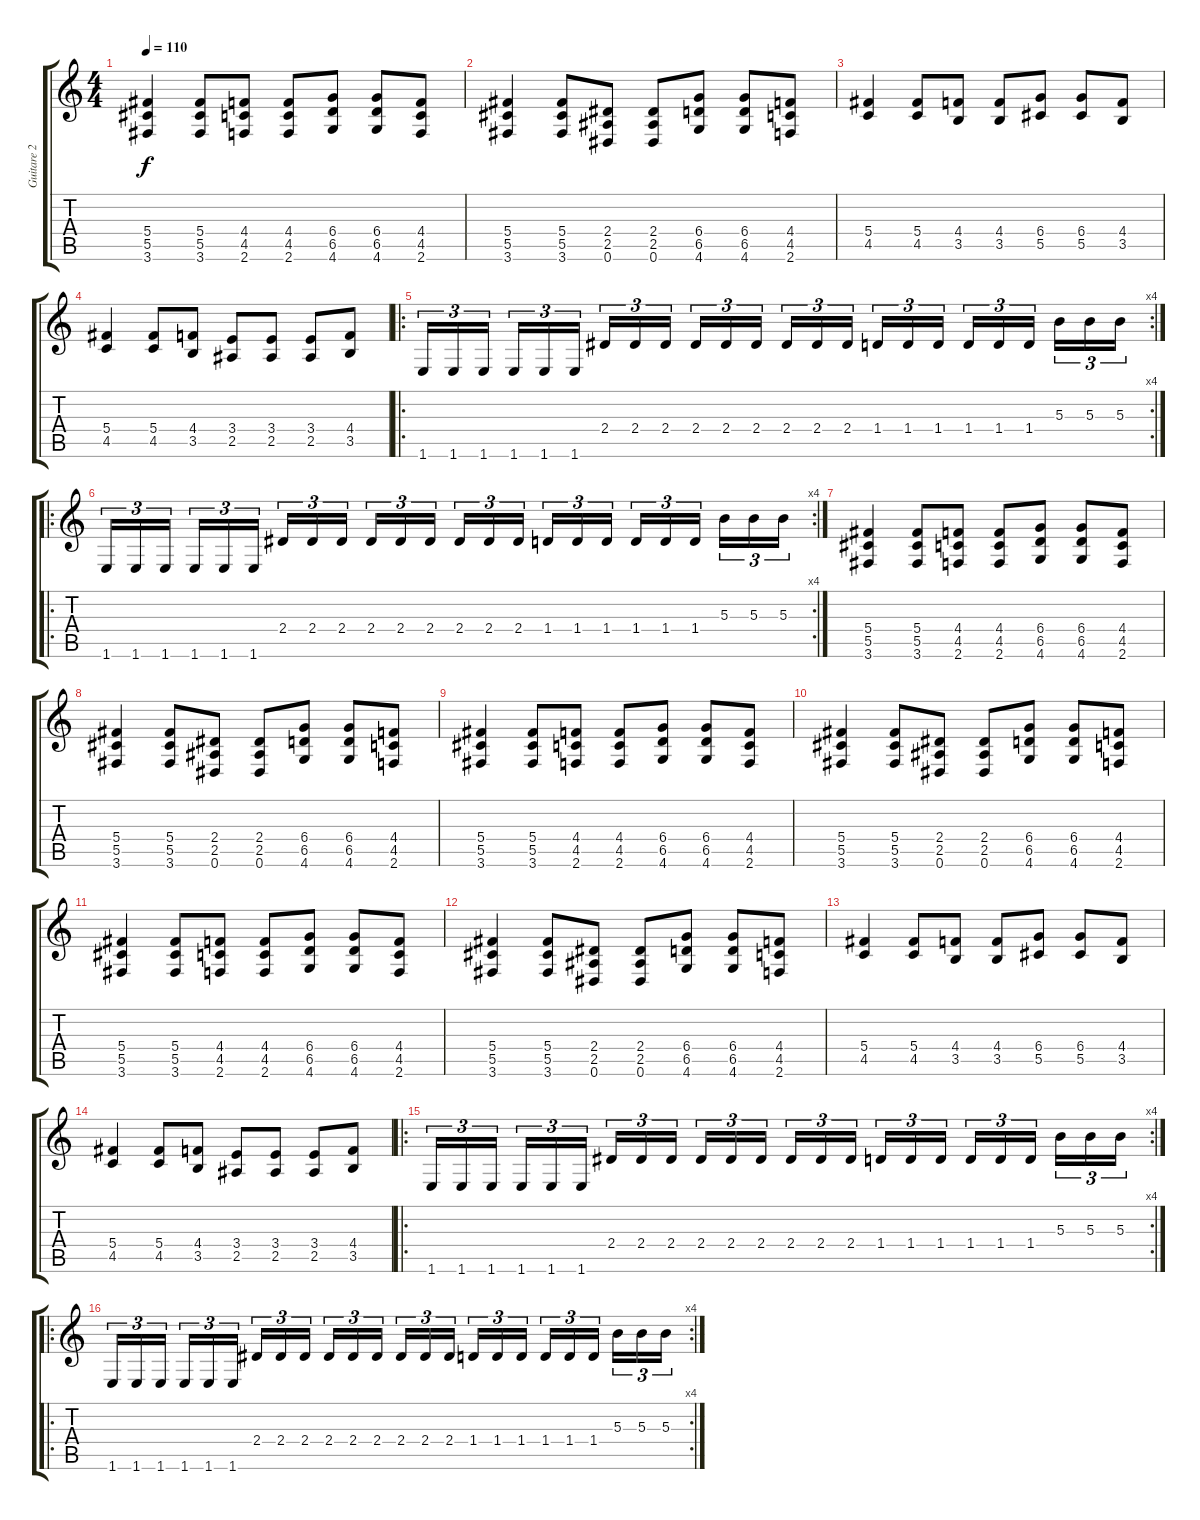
\track ("Guitare 2" "Guitare 2") {instrument distortionguitar}
\staff {score tabs}
\tuning (Eb4 Bb3 Gb3 Db3 Ab2 Eb2) {hide}
\ts (4 4)
\tempo 110
\clef g2
\ks c
(5.4 5.5 3.6).4{dy f} (5.4 5.5 3.6).8 (4.4 4.5 2.6).8 (4.4 4.5 2.6).8 (6.4 6.5 4.6).8 (6.4 6.5 4.6).8 (4.4 4.5 2.6).8 |
(5.4 5.5 3.6).4 (5.4 5.5 3.6).8 (2.4 2.5 0.6).8 (2.4 2.5 0.6).8 (6.4 6.5 4.6).8 (6.4 6.5 4.6).8 (4.4 4.5 2.6).8 |
(5.4 4.5).4 (5.4 4.5).8 (4.4 3.5).8 (4.4 3.5).8 (6.4 5.5).8 (6.4 5.5).8 (4.4 3.5).8 |
(5.4 4.5).4 (5.4 4.5).8 (4.4 3.5).8 (3.4 2.5).8 (3.4 2.5).8 (3.4 2.5).8 (4.4 3.5).8 |
\ro
\rc 4
1.6.16{tu (3 2)} 1.6.16{tu (3 2)} 1.6.16{tu (3 2) beam splitsecondary} 1.6.16{tu (3 2)} 1.6.16{tu (3 2)} 1.6.16{tu (3 2)} 2.4.16{tu (3 2)} 2.4.16{tu (3 2)} 2.4.16{tu (3 2) beam splitsecondary} 2.4.16{tu (3 2)} 2.4.16{tu (3 2)} 2.4.16{tu (3 2)} 2.4.16{tu (3 2)} 2.4.16{tu (3 2)} 2.4.16{tu (3 2) beam splitsecondary} 1.4.16{tu (3 2)} 1.4.16{tu (3 2)} 1.4.16{tu (3 2)} 1.4.16{tu (3 2)} 1.4.16{tu (3 2)} 1.4.16{tu (3 2) beam splitsecondary} 5.3.16{tu (3 2)} 5.3.16{tu (3 2)} 5.3.16{tu (3 2)} |
\ro
\rc 4
1.6.16{tu (3 2)} 1.6.16{tu (3 2)} 1.6.16{tu (3 2) beam splitsecondary} 1.6.16{tu (3 2)} 1.6.16{tu (3 2)} 1.6.16{tu (3 2)} 2.4.16{tu (3 2)} 2.4.16{tu (3 2)} 2.4.16{tu (3 2) beam splitsecondary} 2.4.16{tu (3 2)} 2.4.16{tu (3 2)} 2.4.16{tu (3 2)} 2.4.16{tu (3 2)} 2.4.16{tu (3 2)} 2.4.16{tu (3 2) beam splitsecondary} 1.4.16{tu (3 2)} 1.4.16{tu (3 2)} 1.4.16{tu (3 2)} 1.4.16{tu (3 2)} 1.4.16{tu (3 2)} 1.4.16{tu (3 2) beam splitsecondary} 5.3.16{tu (3 2)} 5.3.16{tu (3 2)} 5.3.16{tu (3 2)} |
(5.4 5.5 3.6).4 (5.4 5.5 3.6).8 (4.4 4.5 2.6).8 (4.4 4.5 2.6).8 (6.4 6.5 4.6).8 (6.4 6.5 4.6).8 (4.4 4.5 2.6).8 |
(5.4 5.5 3.6).4 (5.4 5.5 3.6).8 (2.4 2.5 0.6).8 (2.4 2.5 0.6).8 (6.4 6.5 4.6).8 (6.4 6.5 4.6).8 (4.4 4.5 2.6).8 |
(5.4 5.5 3.6).4 (5.4 5.5 3.6).8 (4.4 4.5 2.6).8 (4.4 4.5 2.6).8 (6.4 6.5 4.6).8 (6.4 6.5 4.6).8 (4.4 4.5 2.6).8 |
(5.4 5.5 3.6).4 (5.4 5.5 3.6).8 (2.4 2.5 0.6).8 (2.4 2.5 0.6).8 (6.4 6.5 4.6).8 (6.4 6.5 4.6).8 (4.4 4.5 2.6).8 |
(5.4 5.5 3.6).4 (5.4 5.5 3.6).8 (4.4 4.5 2.6).8 (4.4 4.5 2.6).8 (6.4 6.5 4.6).8 (6.4 6.5 4.6).8 (4.4 4.5 2.6).8 |
(5.4 5.5 3.6).4 (5.4 5.5 3.6).8 (2.4 2.5 0.6).8 (2.4 2.5 0.6).8 (6.4 6.5 4.6).8 (6.4 6.5 4.6).8 (4.4 4.5 2.6).8 |
(5.4 4.5).4 (5.4 4.5).8 (4.4 3.5).8 (4.4 3.5).8 (6.4 5.5).8 (6.4 5.5).8 (4.4 3.5).8 |
(5.4 4.5).4 (5.4 4.5).8 (4.4 3.5).8 (3.4 2.5).8 (3.4 2.5).8 (3.4 2.5).8 (4.4 3.5).8 |
\ro
\rc 4
1.6.16{tu (3 2)} 1.6.16{tu (3 2)} 1.6.16{tu (3 2) beam splitsecondary} 1.6.16{tu (3 2)} 1.6.16{tu (3 2)} 1.6.16{tu (3 2)} 2.4.16{tu (3 2)} 2.4.16{tu (3 2)} 2.4.16{tu (3 2) beam splitsecondary} 2.4.16{tu (3 2)} 2.4.16{tu (3 2)} 2.4.16{tu (3 2)} 2.4.16{tu (3 2)} 2.4.16{tu (3 2)} 2.4.16{tu (3 2) beam splitsecondary} 1.4.16{tu (3 2)} 1.4.16{tu (3 2)} 1.4.16{tu (3 2)} 1.4.16{tu (3 2)} 1.4.16{tu (3 2)} 1.4.16{tu (3 2) beam splitsecondary} 5.3.16{tu (3 2)} 5.3.16{tu (3 2)} 5.3.16{tu (3 2)} |
\ro
\rc 4
1.6.16{tu (3 2)} 1.6.16{tu (3 2)} 1.6.16{tu (3 2) beam splitsecondary} 1.6.16{tu (3 2)} 1.6.16{tu (3 2)} 1.6.16{tu (3 2)} 2.4.16{tu (3 2)} 2.4.16{tu (3 2)} 2.4.16{tu (3 2) beam splitsecondary} 2.4.16{tu (3 2)} 2.4.16{tu (3 2)} 2.4.16{tu (3 2)} 2.4.16{tu (3 2)} 2.4.16{tu (3 2)} 2.4.16{tu (3 2) beam splitsecondary} 1.4.16{tu (3 2)} 1.4.16{tu (3 2)} 1.4.16{tu (3 2)} 1.4.16{tu (3 2)} 1.4.16{tu (3 2)} 1.4.16{tu (3 2) beam splitsecondary} 5.3.16{tu (3 2)} 5.3.16{tu (3 2)} 5.3.16{tu (3 2)}
